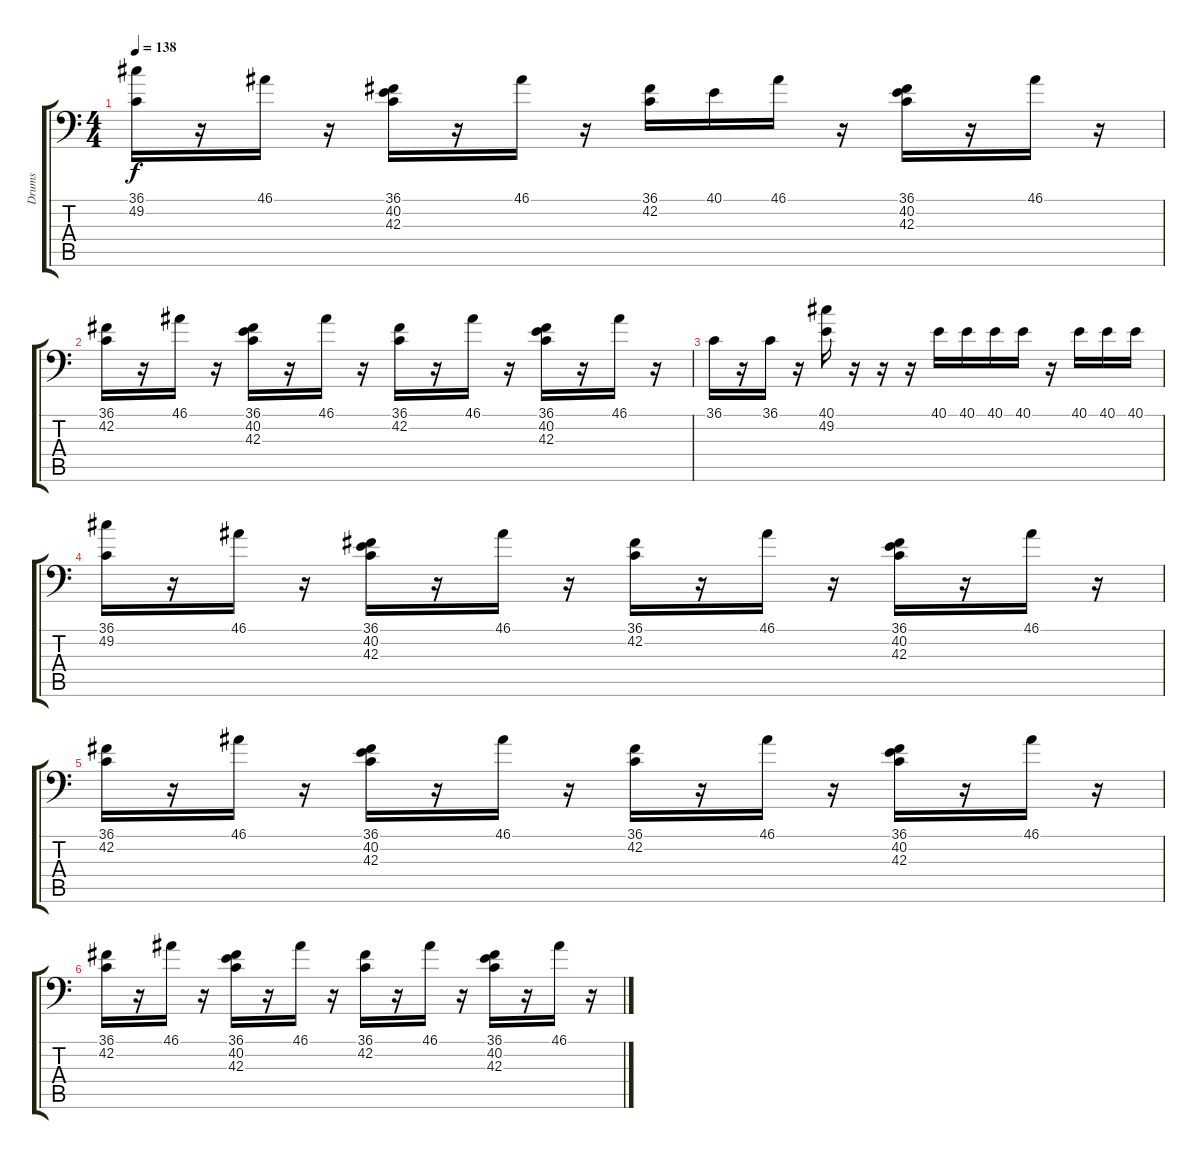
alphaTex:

\track ("Drums" "Drums") {instrument acousticgrandpiano}
\staff {score tabs}
\tuning (C-1 C-1 C-1 C-1 C-1 C-1) {hide}
\ts (4 4)
\tempo 138
\clef f4
\ks c
(36.1 49.2).16{dy f} r.16 46.1.16 r.16 (36.1 40.2 42.3).16 r.16 46.1.16 r.16 (36.1 42.2).16 40.1.16 46.1.16 r.16 (36.1 40.2 42.3).16 r.16 46.1.16 r.16 |
(36.1 42.2).16 r.16 46.1.16 r.16 (36.1 40.2 42.3).16 r.16 46.1.16 r.16 (36.1 42.2).16 r.16 46.1.16 r.16 (36.1 40.2 42.3).16 r.16 46.1.16 r.16 |
36.1.16 r.16 36.1.16 r.16 (40.1 49.2).16 r.16 r.16 r.16 40.1.16 40.1.16 40.1.16 40.1.16 r.16 40.1.16 40.1.16 40.1.16 |
(36.1 49.2).16 r.16 46.1.16 r.16 (36.1 40.2 42.3).16 r.16 46.1.16 r.16 (36.1 42.2).16 r.16 46.1.16 r.16 (36.1 40.2 42.3).16 r.16 46.1.16 r.16 |
(36.1 42.2).16 r.16 46.1.16 r.16 (36.1 40.2 42.3).16 r.16 46.1.16 r.16 (36.1 42.2).16 r.16 46.1.16 r.16 (36.1 40.2 42.3).16 r.16 46.1.16 r.16 |
(36.1 42.2).16 r.16 46.1.16 r.16 (36.1 40.2 42.3).16 r.16 46.1.16 r.16 (36.1 42.2).16 r.16 46.1.16 r.16 (36.1 40.2 42.3).16 r.16 46.1.16 r.16
